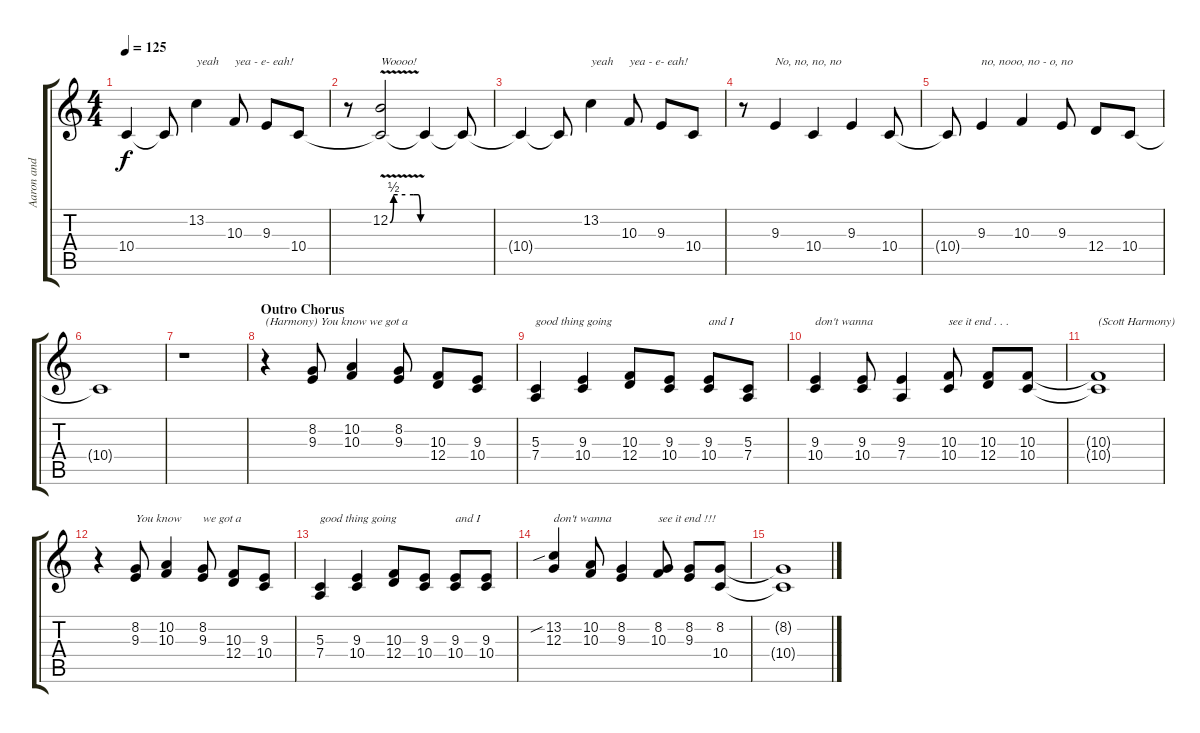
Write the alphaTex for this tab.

\track ("Aaron and Scott (Lead Vocals)" "Aaron and ") {instrument clarinet}
\staff {score tabs}
\tuning (E4 B3 G3 D3 A2 E2) {hide}
\ts (4 4)
\tempo 125
\clef g2
\ks c
10.4{t}.4{dy f} 10.4{t}.8 13.2.4{txt "yeah"} 10.3.8{txt "yea - e- eah!"} 9.3.8 10.4.8 |
r.8 (12.2{be (custom 0 0 7 2 15 2 30 2 46 2 55 2 60 0) v} 10.4{t}).2{txt "Woooo!"} 10.4{t}.4 10.4{t}.8 |
10.4{t}.4 10.4{t}.8 13.2.4{txt "yeah"} 10.3.8{txt "yea - e- eah!"} 9.3.8 10.4.8 |
r.8 9.3.4{txt "No, no, no, no"} 10.4.4 9.3.4 10.4.8 |
10.4{t}.8 9.3.4{txt "no, nooo, no - o, no"} 10.3.4 9.3.8 12.4.8 10.4.8 |
10.4{t}.1 |
r.1 |
\section ("" "Outro Chorus")
r.4{txt "(Harmony) You know we got a"} (8.2 9.3).8 (10.2 10.3).4 (8.2 9.3).8 (10.3 12.4).8 (9.3 10.4).8 |
(5.3 7.4).4{txt "good thing going"} (9.3 10.4).4 (10.3 12.4).8 (9.3 10.4).8 (9.3 10.4).8{txt "and I"} (5.3 7.4).8 |
(9.3 10.4).4{txt "don't wanna"} (9.3 10.4).8 (9.3 7.4).4 (10.3 10.4).8{txt "see it end . . ."} (10.3 12.4).8 (10.3 10.4).8 |
(10.3{t} 10.4{t}).1{txt "(Scott Harmony)"} |
r.4 (8.2 9.3).8{txt "You know"} (10.2 10.3).4 (8.2 9.3).8{txt "we got a"} (10.3 12.4).8 (9.3 10.4).8 |
(5.3 7.4).4{txt "good thing going"} (9.3 10.4).4 (10.3 12.4).8 (9.3 10.4).8 (9.3 10.4).8{txt "and I"} (9.3 10.4).8 |
(13.2{sib} 12.3).4{txt "don't wanna"} (10.2 10.3).8 (8.2 9.3).4 (8.2 10.3).8{txt "see it end !!!"} (8.2 9.3).8 (8.2 10.4).8 |
(8.2{t} 10.4{t}).1
